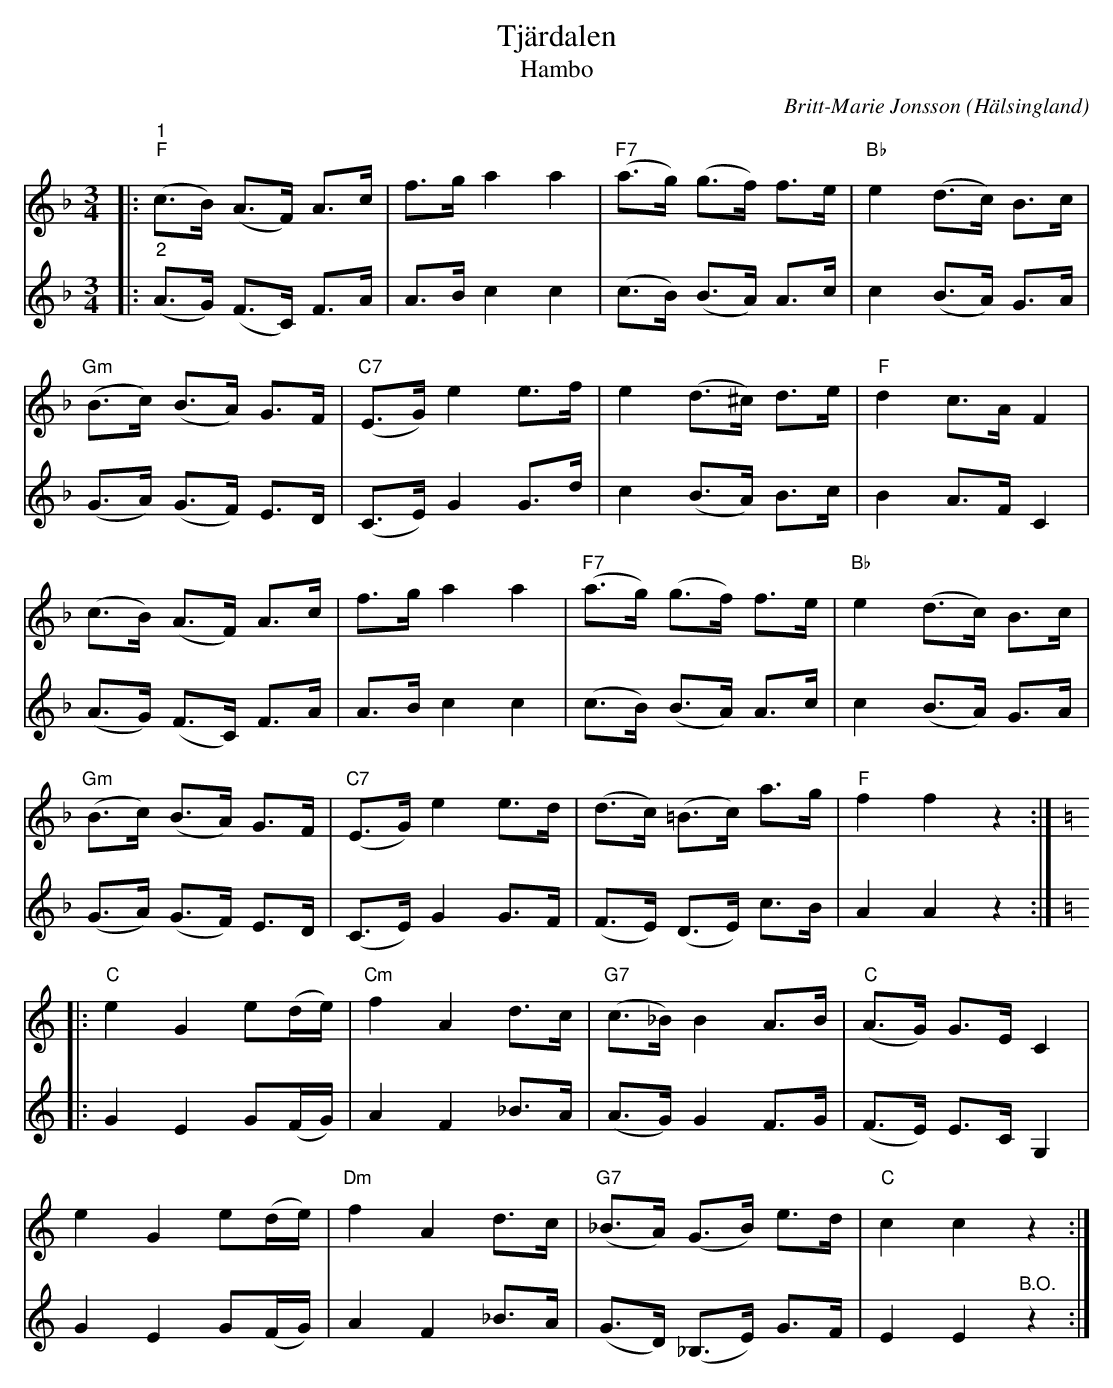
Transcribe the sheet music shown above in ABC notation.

X:1
T:Tjärdalen
T:Hambo
C:Britt-Marie Jonsson
O:Hälsingland
L:1/8
M:3/4
K:F
V:1
|:"^1""F" (c>B) (A>F) A>c | f>g a2 a2 |"F7" (a>g) (g>f) f>e |"Bb" e2 (d>c) B>c |
"Gm" (B>c) (B>A) G>F |"C7" (E>G) e2 e>f | e2 (d>^c) d>e |"F" d2 c>A F2 |
(c>B) (A>F) A>c | f>g a2 a2 |"F7" (a>g) (g>f) f>e |"Bb" e2 (d>c) B>c |
"Gm" (B>c) (B>A) G>F |"C7" (E>G) e2 e>d | (d>c) (=B>c) a>g |"F" f2 f2 z2 ::
[K:C]"C" e2 G2 e(d/e/) |"Cm" f2 A2 d>c |"G7" (c>_B) B2 A>B | "C" (A>G) G>E C2 |
e2 G2 e(d/e/) |"Dm" f2 A2 d>c |"G7" (_B>A) (G>B) e>d |"C" c2 c2 z2 :|
V:2
|:"^2" (A>G) (F>C) F>A | A>B c2 c2 | (c>B) (B>A) A>c | c2 (B>A) G>A |
(G>A) (G>F) E>D | (C>E) G2 G>d | c2 (B>A) B>c | B2 A>F C2 |
(A>G) (F>C) F>A | A>B c2 c2 | (c>B) (B>A) A>c | c2 (B>A) G>A |
(G>A) (G>F) E>D | (C>E) G2 G>F | (F>E) (D>E) c>B | A2 A2 z2 ::
[K:C] G2 E2 G(F/G/) | A2 F2 _B>A | (A>G) G2 F>G | (F>E) E>C G,2 |
G2 E2 G(F/G/) | A2 F2 _B>A | (G>D) (_B,>E) G>F | E2 E2"^B.O." z2 :|
